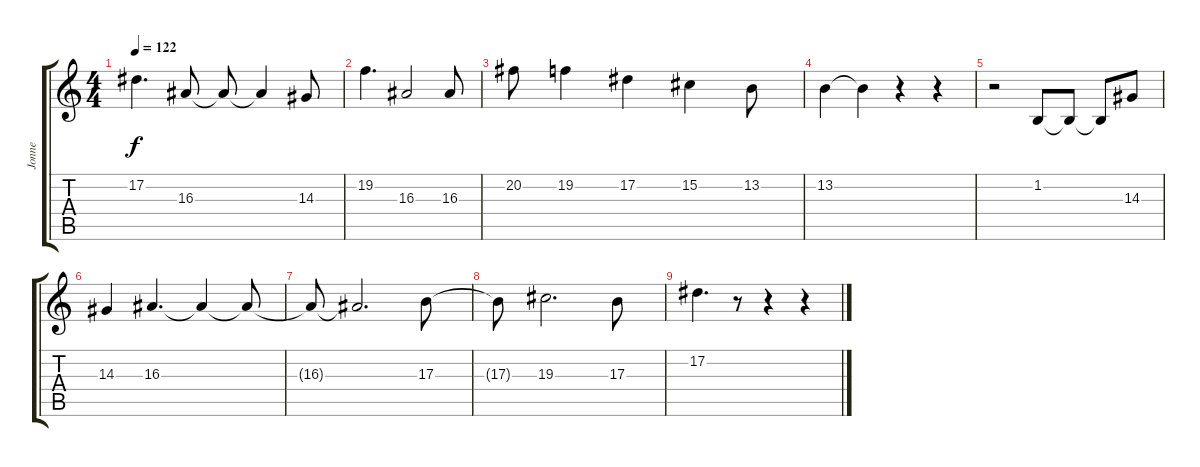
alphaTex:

\track ("Jonne" "Jonne") {instrument lead2sawtooth}
\staff {score tabs}
\tuning (Eb4 Bb3 Gb3 Db3 Ab2 Eb2) {hide}
\ts (4 4)
\tempo 122
\clef g2
\ks c
17.2.4{d dy f} 16.3.8 16.3{t}.8 16.3{t}.4 14.3.8 |
19.2.4{d} 16.3.2 16.3.8 |
20.2.8 19.2.4 17.2.4 15.2.4 13.2.8 |
13.2.4 13.2{t}.4 r.4 r.4 |
r.2 1.2.8 1.2{t}.8 1.2{t}.8 14.3.8 |
14.3.4 16.3.4{d} 16.3{t}.4 16.3{t}.8 |
16.3{t}.8 16.3{t}.2{d} 17.3.8 |
17.3{t}.8 19.3.2{d} 17.3.8 |
17.2.4{d} r.8 r.4 r.4
